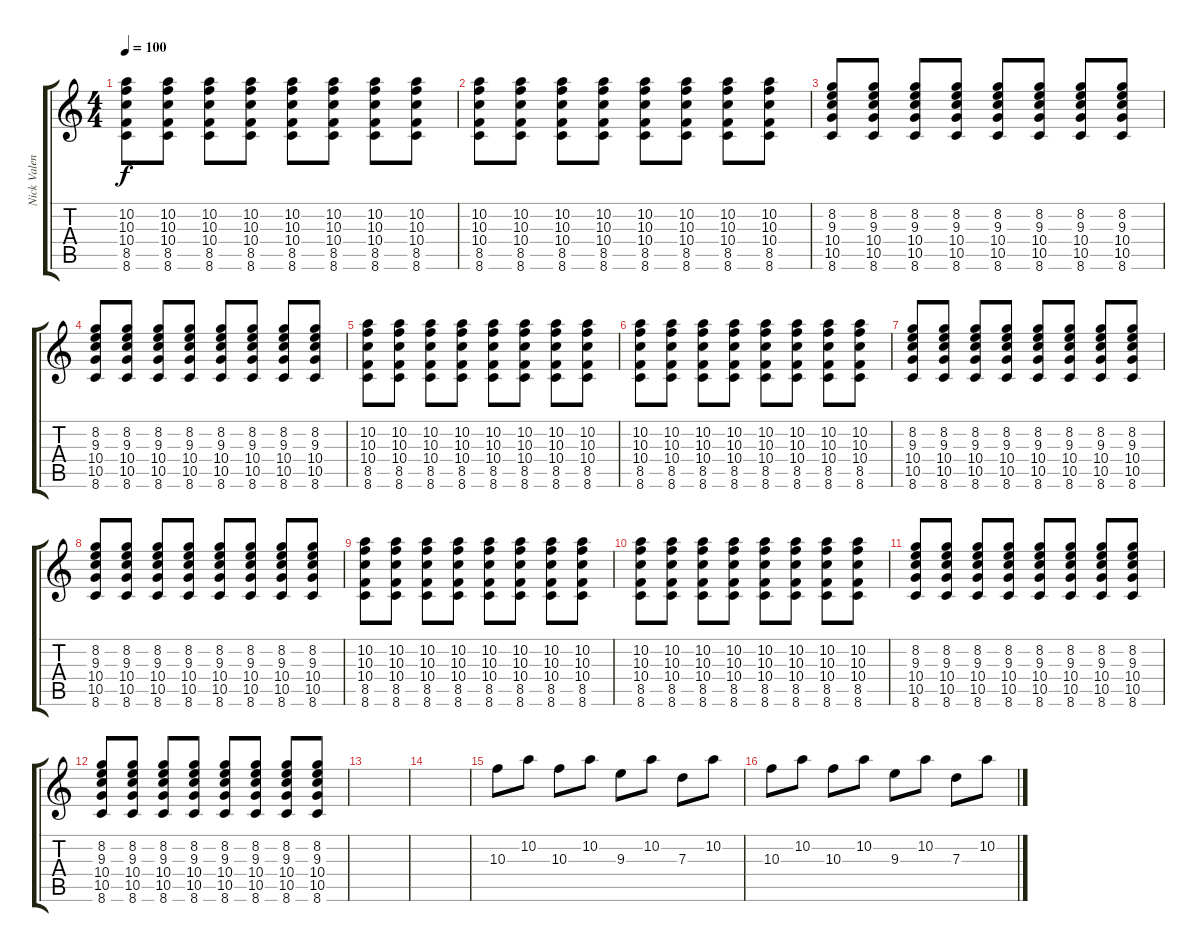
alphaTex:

\track ("Nick Valensi" "Nick Valen") {instrument overdrivenguitar}
\staff {score tabs}
\tuning (E4 B3 G3 D3 A2 E2) {hide}
\ts (4 4)
\tempo 100
\clef g2
\ks c
(10.2 10.3 10.4 8.5 8.6).8{dy f} (10.2 10.3 10.4 8.5 8.6).8 (10.2 10.3 10.4 8.5 8.6).8 (10.2 10.3 10.4 8.5 8.6).8 (10.2 10.3 10.4 8.5 8.6).8 (10.2 10.3 10.4 8.5 8.6).8 (10.2 10.3 10.4 8.5 8.6).8 (10.2 10.3 10.4 8.5 8.6).8 |
(10.2 10.3 10.4 8.5 8.6).8 (10.2 10.3 10.4 8.5 8.6).8 (10.2 10.3 10.4 8.5 8.6).8 (10.2 10.3 10.4 8.5 8.6).8 (10.2 10.3 10.4 8.5 8.6).8 (10.2 10.3 10.4 8.5 8.6).8 (10.2 10.3 10.4 8.5 8.6).8 (10.2 10.3 10.4 8.5 8.6).8 |
(8.2 9.3 10.4 10.5 8.6).8 (8.2 9.3 10.4 10.5 8.6).8 (8.2 9.3 10.4 10.5 8.6).8 (8.2 9.3 10.4 10.5 8.6).8 (8.2 9.3 10.4 10.5 8.6).8 (8.2 9.3 10.4 10.5 8.6).8 (8.2 9.3 10.4 10.5 8.6).8 (8.2 9.3 10.4 10.5 8.6).8 |
(8.2 9.3 10.4 10.5 8.6).8 (8.2 9.3 10.4 10.5 8.6).8 (8.2 9.3 10.4 10.5 8.6).8 (8.2 9.3 10.4 10.5 8.6).8 (8.2 9.3 10.4 10.5 8.6).8 (8.2 9.3 10.4 10.5 8.6).8 (8.2 9.3 10.4 10.5 8.6).8 (8.2 9.3 10.4 10.5 8.6).8 |
(10.2 10.3 10.4 8.5 8.6).8 (10.2 10.3 10.4 8.5 8.6).8 (10.2 10.3 10.4 8.5 8.6).8 (10.2 10.3 10.4 8.5 8.6).8 (10.2 10.3 10.4 8.5 8.6).8 (10.2 10.3 10.4 8.5 8.6).8 (10.2 10.3 10.4 8.5 8.6).8 (10.2 10.3 10.4 8.5 8.6).8 |
(10.2 10.3 10.4 8.5 8.6).8 (10.2 10.3 10.4 8.5 8.6).8 (10.2 10.3 10.4 8.5 8.6).8 (10.2 10.3 10.4 8.5 8.6).8 (10.2 10.3 10.4 8.5 8.6).8 (10.2 10.3 10.4 8.5 8.6).8 (10.2 10.3 10.4 8.5 8.6).8 (10.2 10.3 10.4 8.5 8.6).8 |
(8.2 9.3 10.4 10.5 8.6).8 (8.2 9.3 10.4 10.5 8.6).8 (8.2 9.3 10.4 10.5 8.6).8 (8.2 9.3 10.4 10.5 8.6).8 (8.2 9.3 10.4 10.5 8.6).8 (8.2 9.3 10.4 10.5 8.6).8 (8.2 9.3 10.4 10.5 8.6).8 (8.2 9.3 10.4 10.5 8.6).8 |
(8.2 9.3 10.4 10.5 8.6).8 (8.2 9.3 10.4 10.5 8.6).8 (8.2 9.3 10.4 10.5 8.6).8 (8.2 9.3 10.4 10.5 8.6).8 (8.2 9.3 10.4 10.5 8.6).8 (8.2 9.3 10.4 10.5 8.6).8 (8.2 9.3 10.4 10.5 8.6).8 (8.2 9.3 10.4 10.5 8.6).8 |
(10.2 10.3 10.4 8.5 8.6).8 (10.2 10.3 10.4 8.5 8.6).8 (10.2 10.3 10.4 8.5 8.6).8 (10.2 10.3 10.4 8.5 8.6).8 (10.2 10.3 10.4 8.5 8.6).8 (10.2 10.3 10.4 8.5 8.6).8 (10.2 10.3 10.4 8.5 8.6).8 (10.2 10.3 10.4 8.5 8.6).8 |
(10.2 10.3 10.4 8.5 8.6).8 (10.2 10.3 10.4 8.5 8.6).8 (10.2 10.3 10.4 8.5 8.6).8 (10.2 10.3 10.4 8.5 8.6).8 (10.2 10.3 10.4 8.5 8.6).8 (10.2 10.3 10.4 8.5 8.6).8 (10.2 10.3 10.4 8.5 8.6).8 (10.2 10.3 10.4 8.5 8.6).8 |
(8.2 9.3 10.4 10.5 8.6).8 (8.2 9.3 10.4 10.5 8.6).8 (8.2 9.3 10.4 10.5 8.6).8 (8.2 9.3 10.4 10.5 8.6).8 (8.2 9.3 10.4 10.5 8.6).8 (8.2 9.3 10.4 10.5 8.6).8 (8.2 9.3 10.4 10.5 8.6).8 (8.2 9.3 10.4 10.5 8.6).8 |
(8.2 9.3 10.4 10.5 8.6).8 (8.2 9.3 10.4 10.5 8.6).8 (8.2 9.3 10.4 10.5 8.6).8 (8.2 9.3 10.4 10.5 8.6).8 (8.2 9.3 10.4 10.5 8.6).8 (8.2 9.3 10.4 10.5 8.6).8 (8.2 9.3 10.4 10.5 8.6).8 (8.2 9.3 10.4 10.5 8.6).8 |
|
|
10.3.8 10.2.8 10.3.8 10.2.8 9.3.8 10.2.8 7.3.8 10.2.8 |
10.3.8 10.2.8 10.3.8 10.2.8 9.3.8 10.2.8 7.3.8 10.2.8
